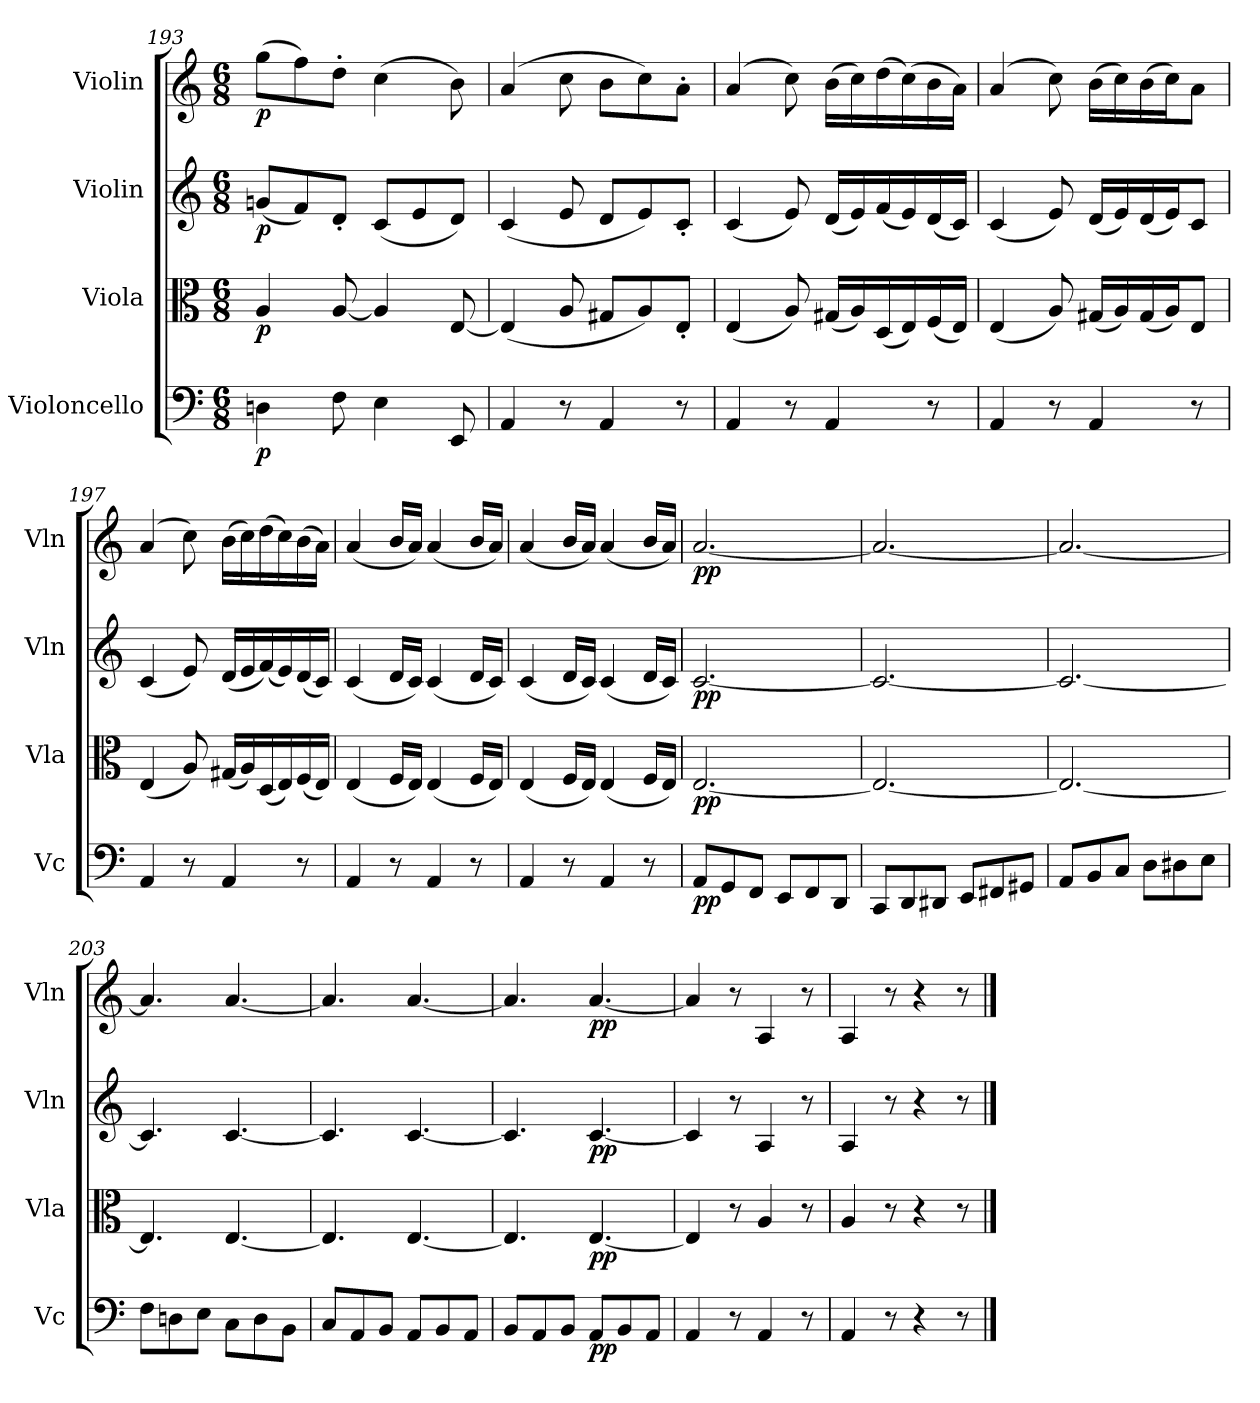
**kern	**dynam	**kern	**dynam	**kern	**dynam	**kern	**dynam
*part4	*part4	*part3	*part3	*part2	*part2	*part1	*part1
*staff4	*staff4	*staff3	*staff3	*staff2	*staff2	*staff1	*staff1
*I"Violoncello	*	*I"Viola	*	*I"Violin	*	*I"Violin	*
*I'Vc	*	*I'Vla	*	*I'Vln	*	*I'Vln	*
*clefF4	*	*clefC3	*	*clefG2	*	*clefG2	*
*k[]	*	*k[]	*	*k[]	*	*k[]	*
*M6/8	*	*M6/8	*	*M6/8	*	*M6/8	*
=193	=193	=193	=193	=193	=193	=193	=193
4Dn\	p	4A/	p	(8gn/L	p	(8gg\L	p
.	.	.	.	8f/)	.	8ff\)	.
8F\	.	[8A/	.	8d'/J	.	8dd'\J	.
4E\	.	4A/]	.	(8c/L	.	(4cc\	.
.	.	.	.	8e/	.	.	.
8EE/	.	[8E/	.	8d/J)	.	8b\)	.
=194	=194	=194	=194	=194	=194	=194	=194
4AA/	.	(4E/]	.	(4c/	.	(4a/	.
8r	.	8A/	.	8e/	.	8cc\	.
4AA/	.	8G#X/L	.	8d/L	.	8b\L	.
.	.	8A/)	.	8e/)	.	8cc\)	.
8r	.	8E'/J	.	8c'/J	.	8a'\J	.
=195	=195	=195	=195	=195	=195	=195	=195
4AA/	.	(4E/	.	(4c/	.	(4a/	.
8r	.	8A/)	.	8e/)	.	8cc\)	.
4AA/	.	(16G#X/LL	.	(16d/LL	.	(16b\LL	.
.	.	16A/)	.	16e/)	.	16cc\)	.
.	.	(16D/	.	(16f/	.	(16dd\	.
.	.	16E/)	.	16e/)	.	(16cc\)	.
8r	.	(16F/	.	(16d/	.	16b\	.
.	.	16E/JJ)	.	16c/JJ)	.	16a\JJ)	.
=196	=196	=196	=196	=196	=196	=196	=196
4AA/	.	(4E/	.	(4c/	.	(4a/	.
8r	.	8A/)	.	8e/)	.	8cc\)	.
4AA/	.	(16G#X/LL	.	(16d/LL	.	(16b\LL	.
.	.	16A/)	.	16e/)	.	16cc\)	.
.	.	(16G#/	.	(16d/	.	(16b\	.
.	.	16A/J)	.	16e/J)	.	16cc\J)	.
8r	.	8E/J	.	8c/J	.	8a\J	.
=197	=197	=197	=197	=197	=197	=197	=197
4AA/	.	(4E/	.	(4c/	.	(4a/	.
8r	.	8A/)	.	8e/)	.	8cc\)	.
4AA/	.	(16G#X/LL	.	(16d/LL	.	(16b\LL	.
.	.	16A/)	.	16e/	.	16cc\)	.
.	.	(16D/	.	(16f/)	.	(16dd\	.
.	.	16E/)	.	16e/)	.	16cc\)	.
8r	.	(16F/	.	(16d/	.	(16b\	.
.	.	16E/JJ)	.	16c/JJ)	.	16a\JJ)	.
=198	=198	=198	=198	=198	=198	=198	=198
4AA/	.	(4E/	.	(4c/	.	(4a/	.
8r	.	16F/LL	.	16d/LL	.	16b/LL	.
.	.	16E/JJ)	.	16c/JJ)	.	16a/JJ)	.
4AA/	.	(4E/	.	(4c/	.	(4a/	.
8r	.	16F/LL	.	16d/LL	.	16b/LL	.
.	.	16E/JJ)	.	16c/JJ)	.	16a/JJ)	.
=199	=199	=199	=199	=199	=199	=199	=199
4AA/	.	(4E/	.	(4c/	.	(4a/	.
8r	.	16F/LL	.	16d/LL	.	16b/LL	.
.	.	16E/JJ)	.	16c/JJ)	.	16a/JJ)	.
4AA/	.	(4E/	.	(4c/	.	(4a/	.
8r	.	16F/LL	.	16d/LL	.	16b/LL	.
.	.	16E/JJ)	.	16c/JJ)	.	16a/JJ)	.
=200	=200	=200	=200	=200	=200	=200	=200
8AA/L	pp	[2.E/	pp	[2.c/	pp	[2.a/	pp
8GG/	.	.	.	.	.	.	.
8FF/J	.	.	.	.	.	.	.
8EE/L	.	.	.	.	.	.	.
8FF/	.	.	.	.	.	.	.
8DD/J	.	.	.	.	.	.	.
=201	=201	=201	=201	=201	=201	=201	=201
8CC/L	.	2.E/_	.	2.c/_	.	2.a/_	.
8DD/	.	.	.	.	.	.	.
8DD#X/J	.	.	.	.	.	.	.
8EE/L	.	.	.	.	.	.	.
8FF#X/	.	.	.	.	.	.	.
8GG#X/J	.	.	.	.	.	.	.
=202	=202	=202	=202	=202	=202	=202	=202
8AA/L	.	2.E/_	.	2.c/_	.	2.a/_	.
8BB/	.	.	.	.	.	.	.
8C/J	.	.	.	.	.	.	.
8D\L	.	.	.	.	.	.	.
8D#X\	.	.	.	.	.	.	.
8E\J	.	.	.	.	.	.	.
=203	=203	=203	=203	=203	=203	=203	=203
8F\L	.	4.E/]	.	4.c/]	.	4.a/]	.
8Dn\	.	.	.	.	.	.	.
8E\J	.	.	.	.	.	.	.
8C\L	.	[4.E/	.	[4.c/	.	[4.a/	.
8D\	.	.	.	.	.	.	.
8BB\J	.	.	.	.	.	.	.
=204	=204	=204	=204	=204	=204	=204	=204
8C/L	.	4.E/]	.	4.c/]	.	4.a/]	.
8AA/	.	.	.	.	.	.	.
8BB/J	.	.	.	.	.	.	.
8AA/L	.	[4.E/	.	[4.c/	.	[4.a/	.
8BB/	.	.	.	.	.	.	.
8AA/J	.	.	.	.	.	.	.
=205	=205	=205	=205	=205	=205	=205	=205
8BB/L	.	4.E/]	.	4.c/]	.	4.a/]	.
8AA/	.	.	.	.	.	.	.
8BB/J	.	.	.	.	.	.	.
8AA/L	pp	[4.E/	pp	[4.c/	pp	[4.a/	pp
8BB/	.	.	.	.	.	.	.
8AA/J	.	.	.	.	.	.	.
=206	=206	=206	=206	=206	=206	=206	=206
4AA/	.	4E/]	.	4c/]	.	4a/]	.
8r	.	8r	.	8r	.	8r	.
4AA/	.	4A/	.	4A/	.	4A/	.
8r	.	8r	.	8r	.	8r	.
=207	=207	=207	=207	=207	=207	=207	=207
4AA/	.	4A/	.	4A/	.	4A/	.
8r	.	8r	.	8r	.	8r	.
4r	.	4r	.	4r	.	4r	.
8r	.	8r	.	8r	.	8r	.
==	==	==	==	==	==	==	==
*-	*-	*-	*-	*-	*-	*-	*-
